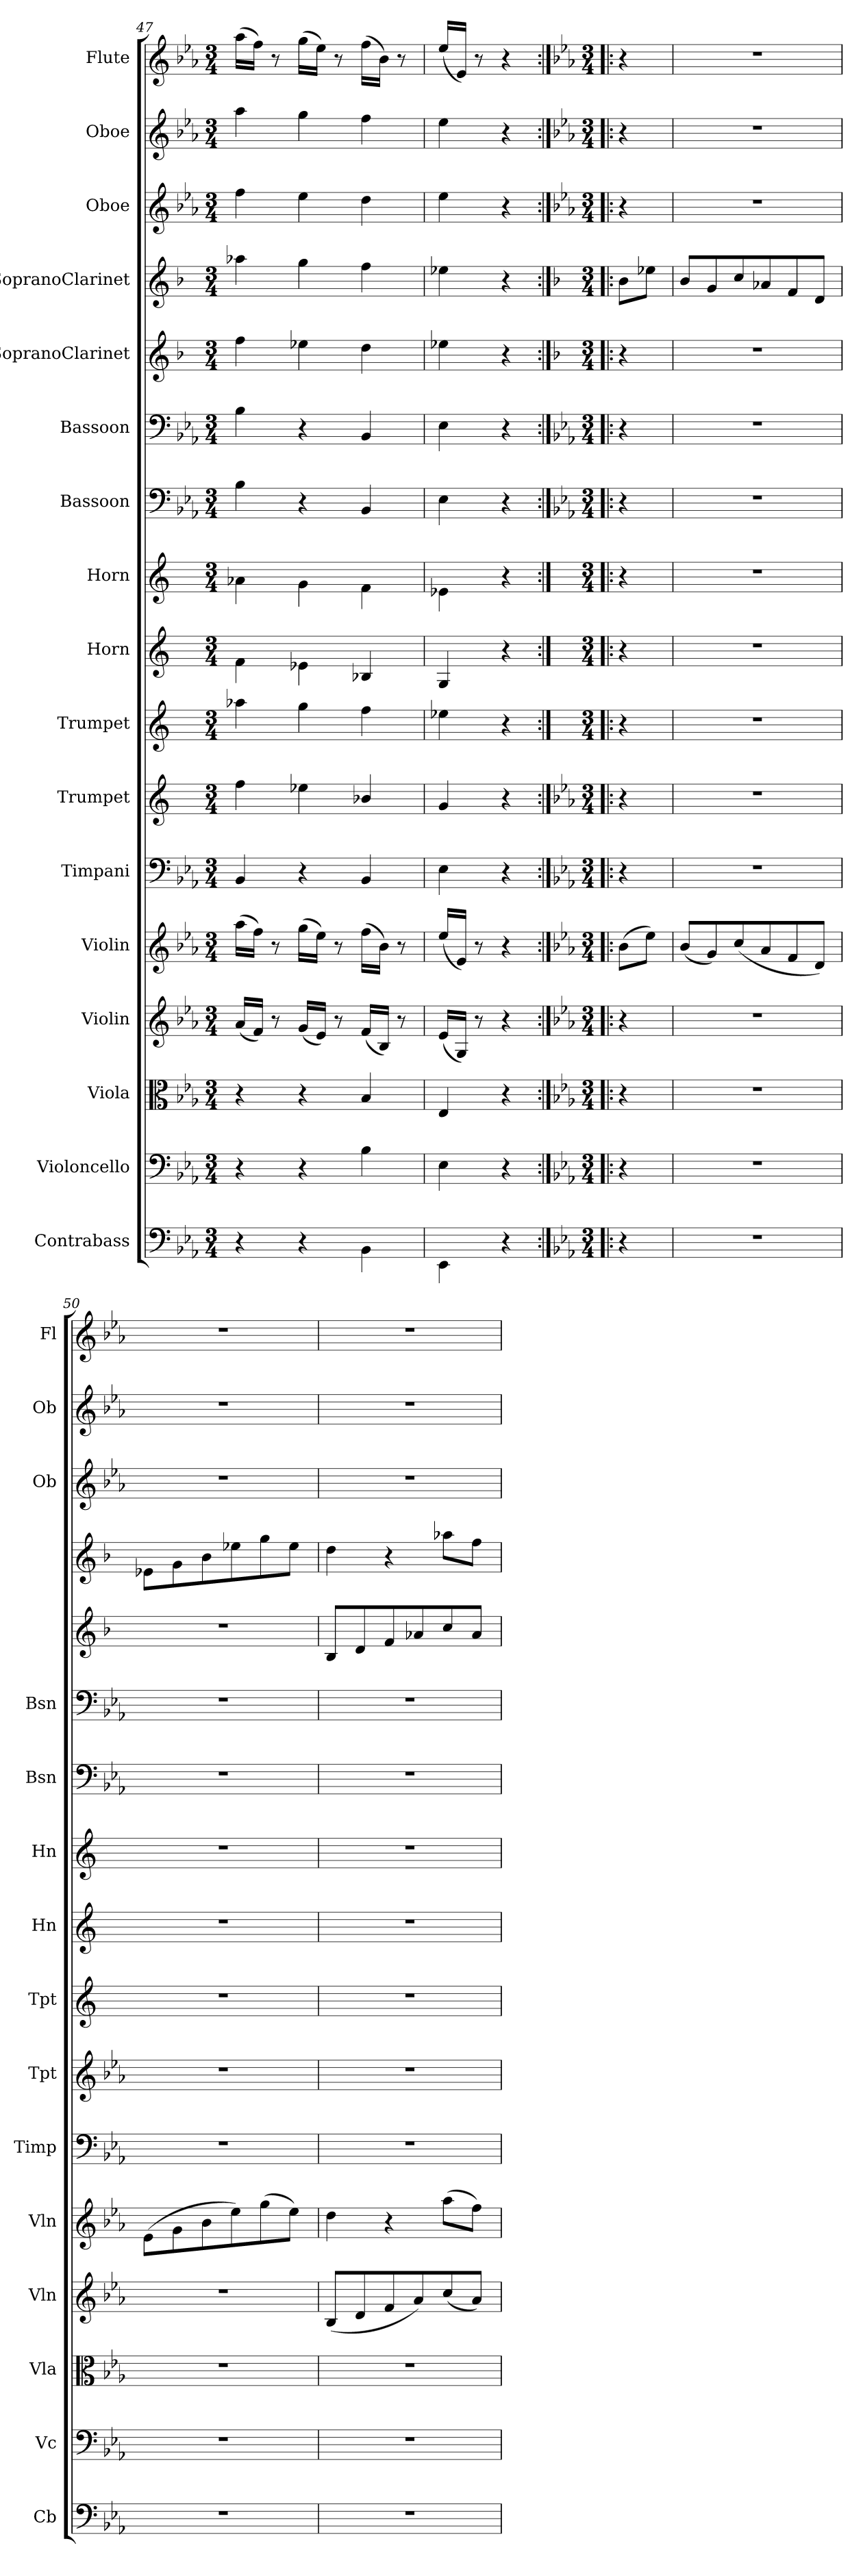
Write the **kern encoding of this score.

**kern	**kern	**kern	**kern	**kern	**kern	**kern	**kern	**kern	**kern	**kern	**kern	**kern	**kern	**kern	**kern	**kern
*part17	*part16	*part15	*part14	*part13	*part12	*part11	*part10	*part9	*part8	*part7	*part6	*part5	*part4	*part3	*part2	*part1
*staff17	*staff16	*staff15	*staff14	*staff13	*staff12	*staff11	*staff10	*staff9	*staff8	*staff7	*staff6	*staff5	*staff4	*staff3	*staff2	*staff1
*I"Contrabass	*I"Violoncello	*I"Viola	*I"Violin	*I"Violin	*I"Timpani	*I"Trumpet	*I"Trumpet	*I"Horn	*I"Horn	*I"Bassoon	*I"Bassoon	*I"SopranoClarinet	*I"SopranoClarinet	*I"Oboe	*I"Oboe	*I"Flute
*I'Cb	*I'Vc	*I'Vla	*I'Vln	*I'Vln	*I'Timp	*I'Tpt	*I'Tpt	*I'Hn	*I'Hn	*I'Bsn	*I'Bsn	*	*	*I'Ob	*I'Ob	*I'Fl
*clefF4	*clefF4	*clefC3	*clefG2	*clefG2	*clefF4	*clefG2	*clefG2	*clefG2	*clefG2	*clefF4	*clefF4	*clefG2	*clefG2	*clefG2	*clefG2	*clefG2
*k[b-e-a-]	*k[b-e-a-]	*k[b-e-a-]	*k[b-e-a-]	*k[b-e-a-]	*k[b-e-a-]	*k[]	*k[]	*k[]	*k[]	*k[b-e-a-]	*k[b-e-a-]	*k[b-]	*k[b-]	*k[b-e-a-]	*k[b-e-a-]	*k[b-e-a-]
*M3/4	*M3/4	*M3/4	*M3/4	*M3/4	*M3/4	*M3/4	*M3/4	*M3/4	*M3/4	*M3/4	*M3/4	*M3/4	*M3/4	*M3/4	*M3/4	*M3/4
=47	=47	=47	=47	=47	=47	=47	=47	=47	=47	=47	=47	=47	=47	=47	=47	=47
4r	4r	4r	(16a-/LL	(16aa-\LL	4BB-/	4ff\	4aa-X\	4f\	4a-X\	4B-\	4B-\	4ff\	4aa-X\	4ff\	4aa-\	(16aa-\LL
.	.	.	16f/JJ)	16ff\JJ)	.	.	.	.	.	.	.	.	.	.	.	16ff\JJ)
.	.	.	8r	8r	.	.	.	.	.	.	.	.	.	.	.	8r
4r	4r	4r	(16g/LL	(16gg\LL	4r	4ee-X\	4gg\	4e-X\	4g\	4r	4r	4ee-X\	4gg\	4ee-\	4gg\	(16gg\LL
.	.	.	16e-/JJ)	16ee-\JJ)	.	.	.	.	.	.	.	.	.	.	.	16ee-\JJ)
.	.	.	8r	8r	.	.	.	.	.	.	.	.	.	.	.	8r
4BB-\	4B-\	4B-/	(16f/LL	(16ff\LL	4BB-/	4b-X/	4ff\	4B-X/	4f\	4BB-/	4BB-/	4dd\	4ff\	4dd\	4ff\	(16ff\LL
.	.	.	16B-/JJ)	16b-\JJ)	.	.	.	.	.	.	.	.	.	.	.	16b-\JJ)
.	.	.	8r	8r	.	.	.	.	.	.	.	.	.	.	.	8r
=48	=48	=48	=48	=48	=48	=48	=48	=48	=48	=48	=48	=48	=48	=48	=48	=48
4EE-\	4E-\	4E-/	(16e-/LL	(16ee-/LL	4E-\	4g/	4ee-X\	4G/	4e-X\	4E-\	4E-\	4ee-X\	4ee-X\	4ee-\	4ee-\	(16ee-/LL
.	.	.	16G/JJ)	16e-/JJ)	.	.	.	.	.	.	.	.	.	.	.	16e-/JJ)
.	.	.	8r	8r	.	.	.	.	.	.	.	.	.	.	.	8r
4r	4r	4r	4r	4r	4r	4r	4r	4r	4r	4r	4r	4r	4r	4r	4r	4r
=:|!|:	=:|!|:	=:|!|:	=:|!|:	=:|!|:	=:|!|:	=:|!|:	=:|!|:	=:|!|:	=:|!|:	=:|!|:	=:|!|:	=:|!|:	=:|!|:	=:|!|:	=:|!|:	=:|!|:
*k[b-e-a-]	*k[b-e-a-]	*k[b-e-a-]	*k[b-e-a-]	*k[b-e-a-]	*k[b-e-a-]	*k[b-e-a-]	*	*	*	*k[b-e-a-]	*k[b-e-a-]	*k[b-]	*k[b-]	*k[b-e-a-]	*k[b-e-a-]	*k[b-e-a-]
*M3/4	*M3/4	*M3/4	*M3/4	*M3/4	*M3/4	*M3/4	*M3/4	*M3/4	*M3/4	*M3/4	*M3/4	*M3/4	*M3/4	*M3/4	*M3/4	*M3/4
4r	4r	4r	4r	(8b-\L	4r	4r	4r	4r	4r	4r	4r	4r	8b-\L	4r	4r	4r
.	.	.	.	8ee-\J)	.	.	.	.	.	.	.	.	8ee-X\J	.	.	.
=49	=49	=49	=49	=49	=49	=49	=49	=49	=49	=49	=49	=49	=49	=49	=49	=49
2.r	2.r	2.r	2.r	(8b-/L	2.r	2.r	2.r	2.r	2.r	2.r	2.r	2.r	8b-/L	2.r	2.r	2.r
.	.	.	.	8g/)	.	.	.	.	.	.	.	.	8g/	.	.	.
.	.	.	.	(8cc/	.	.	.	.	.	.	.	.	8cc/	.	.	.
.	.	.	.	8a-/	.	.	.	.	.	.	.	.	8a-X/	.	.	.
.	.	.	.	8f/	.	.	.	.	.	.	.	.	8f/	.	.	.
.	.	.	.	8d/J)	.	.	.	.	.	.	.	.	8d/J	.	.	.
=50	=50	=50	=50	=50	=50	=50	=50	=50	=50	=50	=50	=50	=50	=50	=50	=50
2.r	2.r	2.r	2.r	(8e-\L	2.r	2.r	2.r	2.r	2.r	2.r	2.r	2.r	8e-X\L	2.r	2.r	2.r
.	.	.	.	8g\	.	.	.	.	.	.	.	.	8g\	.	.	.
.	.	.	.	8b-\	.	.	.	.	.	.	.	.	8b-\	.	.	.
.	.	.	.	8ee-\)	.	.	.	.	.	.	.	.	8ee-X\	.	.	.
.	.	.	.	(8gg\	.	.	.	.	.	.	.	.	8gg\	.	.	.
.	.	.	.	8ee-\J)	.	.	.	.	.	.	.	.	8ee-\J	.	.	.
=51	=51	=51	=51	=51	=51	=51	=51	=51	=51	=51	=51	=51	=51	=51	=51	=51
2.r	2.r	2.r	(8B-/L	4dd\	2.r	2.r	2.r	2.r	2.r	2.r	2.r	8B-/L	4dd\	2.r	2.r	2.r
.	.	.	8d/	.	.	.	.	.	.	.	.	8d/	.	.	.	.
.	.	.	8f/	4r	.	.	.	.	.	.	.	8f/	4r	.	.	.
.	.	.	8a-/)	.	.	.	.	.	.	.	.	8a-X/	.	.	.	.
.	.	.	(8cc/	(8aa-\L	.	.	.	.	.	.	.	8cc/	8aa-X\L	.	.	.
.	.	.	8a-/J)	8ff\J)	.	.	.	.	.	.	.	8a-/J	8ff\J	.	.	.
=	=	=	=	=	=	=	=	=	=	=	=	=	=	=	=	=
*-	*-	*-	*-	*-	*-	*-	*-	*-	*-	*-	*-	*-	*-	*-	*-	*-
